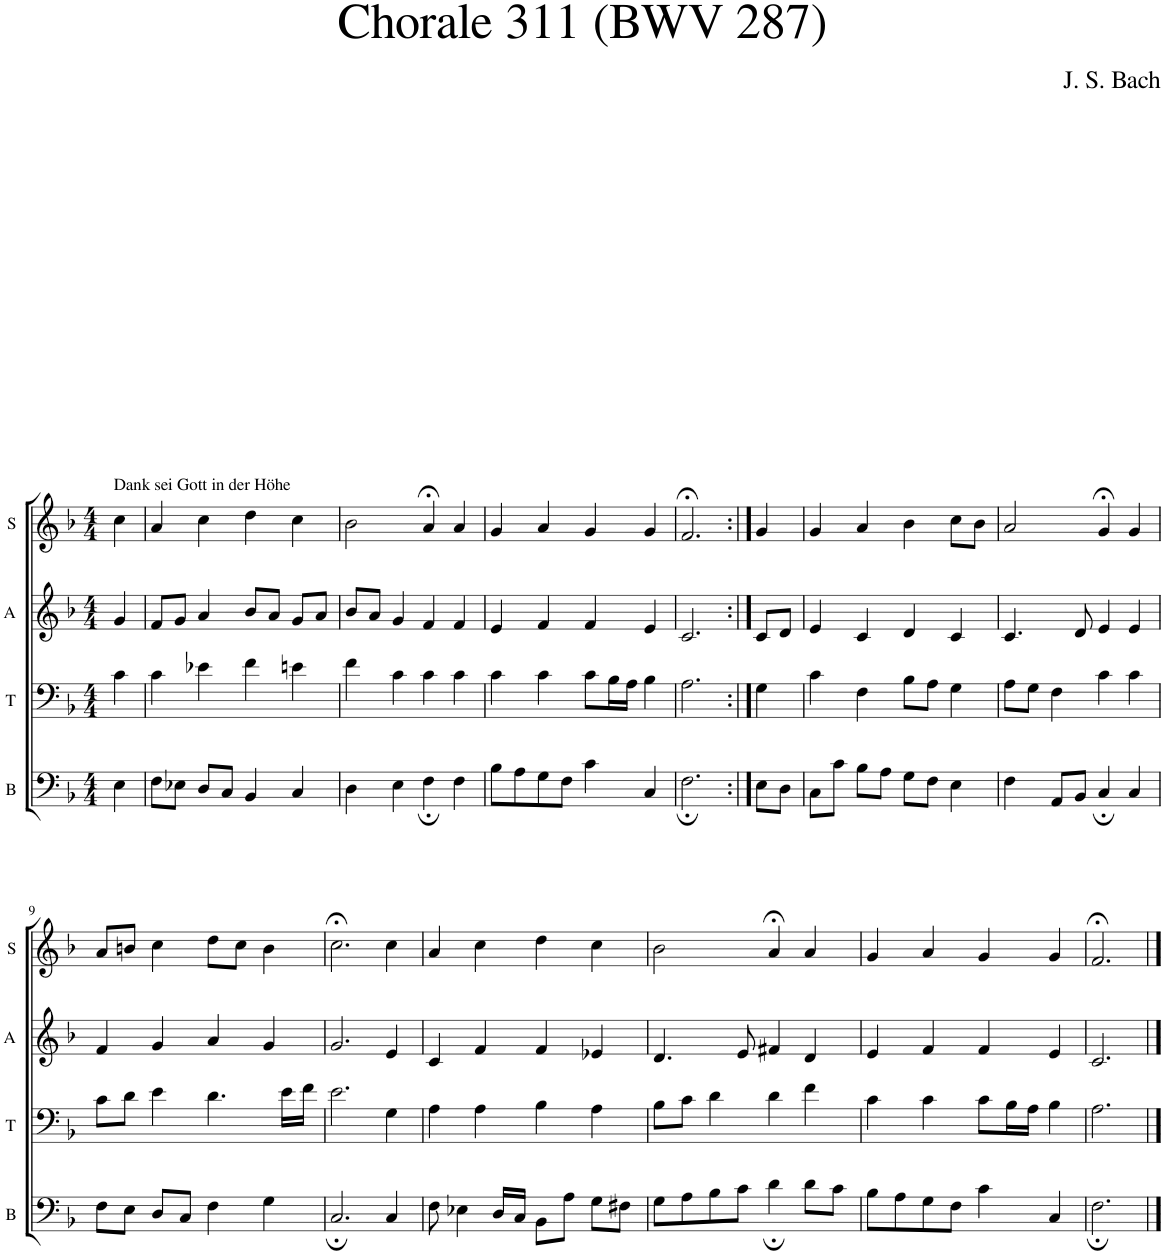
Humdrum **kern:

**kern	**kern	**kern	**kern
*part4	*part3	*part2	*part1
*staff4	*staff3	*staff2	*staff1
*I"B	*I"T	*I"A	*I"S
*I'B	*I'T	*I'A	*I'S
*clefF4	*clefF4	*clefG2	*clefG2
*k[b-]	*k[b-]	*k[b-]	*k[b-]
*M4/4	*M4/4	*M4/4	*M4/4
=1	=1	=1	=1
!	!	!	!LO:TX:a:t=Dank sei Gott in der Höhe
4E\	4c\	4g/	4cc\
=2	=2	=2	=2
8F\L	4c\	8f/L	4a/
8E-X\J	.	8g/J	.
8D/L	4e-X\	4a/	4cc\
8C/J	.	.	.
4BB-/	4f\	8b-/L	4dd\
.	.	8a/J	.
4C/	4en\	8g/L	4cc\
.	.	8a/J	.
=3	=3	=3	=3
4D\	4f\	8b-/L	2b-\
.	.	8a/J	.
4E\	4c\	4g/	.
4F;\	4c\	4f/	4a;</
4F\	4c\	4f/	4a/
=4	=4	=4	=4
8B-\L	4c\	4e/	4g/
8A\	.	.	.
8G\	4c\	4f/	4a/
8F\J	.	.	.
4c\	8c\L	4f/	4g/
.	16B-\L	.	.
.	16A\JJ	.	.
4C/	4B-\	4e/	4g/
=5	=5	=5	=5
2.F;\	2.A\	2.c/	2.f;</
=6:|!	=6:|!	=6:|!	=6:|!
8E\L	4G\	8c/L	4g/
8D\J	.	8d/J	.
=7	=7	=7	=7
8C\L	4c\	4e/	4g/
8c\J	.	.	.
8B-\L	4F\	4c/	4a/
8A\J	.	.	.
8G\L	8B-\L	4d/	4b-\
8F\J	8A\J	.	.
4E\	4G\	4c/	8cc\L
.	.	.	8b-\J
=8	=8	=8	=8
4F\	8A\L	4.c/	2a/
.	8G\J	.	.
8AA/L	4F\	.	.
8BB-/J	.	8d/	.
4C;/	4c\	4e/	4g;</
4C/	4c\	4e/	4g/
!!LO:LB:g=z
=9	=9	=9	=9
8F\L	8c\L	4f/	8a/L
8E\J	8d\J	.	8bn/J
8D/L	4e\	4g/	4cc\
8C/J	.	.	.
4F\	4.d\	4a/	8dd\L
.	.	.	8cc\J
4G\	.	4g/	4b\
.	16e\LL	.	.
.	16f\JJ	.	.
=10	=10	=10	=10
2.C;/	2.e\	2.g/	2.cc;<\
4C/	4G\	4e/	4cc\
=11	=11	=11	=11
8F\	4A\	4c/	4a/
4E-X\	.	.	.
.	4A\	4f/	4cc\
16D/LL	.	.	.
16C/JJ	.	.	.
8BB-\L	4B-\	4f/	4dd\
8A\J	.	.	.
8G\L	4A\	4e-X/	4cc\
8F#X\J	.	.	.
=12	=12	=12	=12
8G\L	8B-\L	4.d/	2b-\
8A\	8c\J	.	.
8B-\	4d\	.	.
8c\J	.	8e/	.
4d;\	4d\	4f#X/	4a;</
8d\L	4f\	4d/	4a/
8c\J	.	.	.
=13	=13	=13	=13
8B-\L	4c\	4e/	4g/
8A\	.	.	.
8G\	4c\	4f/	4a/
8F\J	.	.	.
4c\	8c\L	4f/	4g/
.	16B-\L	.	.
.	16A\JJ	.	.
4C/	4B-\	4e/	4g/
=14	=14	=14	=14
2.F;\	2.A\	2.c/	2.f;</
==	==	==	==
*-	*-	*-	*-
